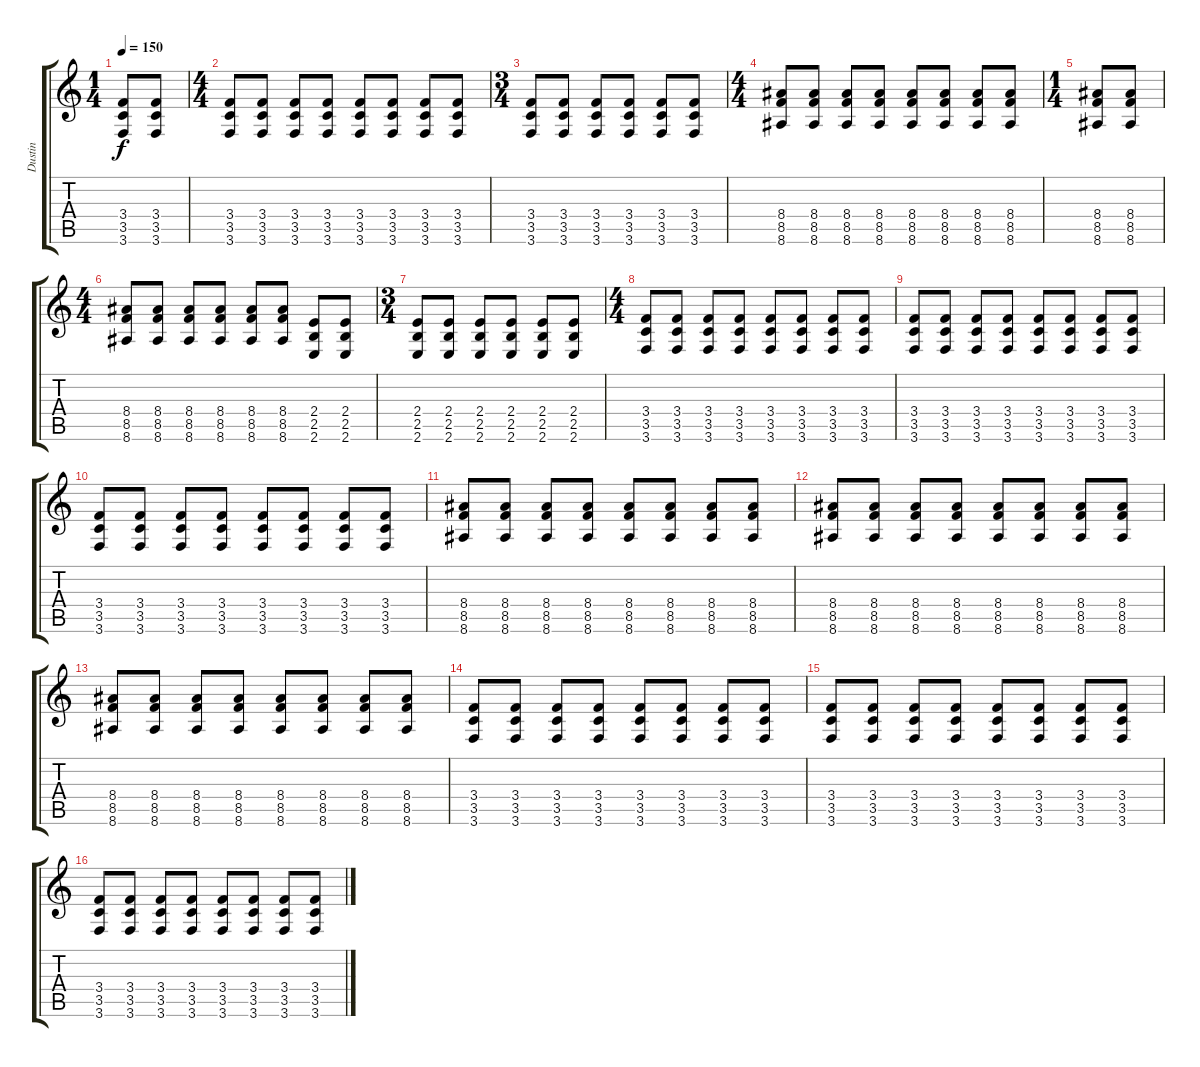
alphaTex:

\track ("Dustin" "Dustin") {instrument electricguitarmuted}
\staff {score tabs}
\tuning (E4 B3 G3 D3 A2 D2) {hide}
\ts (1 4)
\tempo 150
\clef g2
\ks c
(3.4 3.5 3.6).8{dy f} (3.4 3.5 3.6).8 |
\ts (4 4)
(3.4 3.5 3.6).8 (3.4 3.5 3.6).8 (3.4 3.5 3.6).8 (3.4 3.5 3.6).8 (3.4 3.5 3.6).8 (3.4 3.5 3.6).8 (3.4 3.5 3.6).8 (3.4 3.5 3.6).8 |
\ts (3 4)
(3.4 3.5 3.6).8 (3.4 3.5 3.6).8 (3.4 3.5 3.6).8 (3.4 3.5 3.6).8 (3.4 3.5 3.6).8 (3.4 3.5 3.6).8 |
\ts (4 4)
(8.4 8.5 8.6).8 (8.4 8.5 8.6).8 (8.4 8.5 8.6).8 (8.4 8.5 8.6).8 (8.4 8.5 8.6).8 (8.4 8.5 8.6).8 (8.4 8.5 8.6).8 (8.4 8.5 8.6).8 |
\ts (1 4)
(8.4 8.5 8.6).8 (8.4 8.5 8.6).8 |
\ts (4 4)
(8.4 8.5 8.6).8 (8.4 8.5 8.6).8 (8.4 8.5 8.6).8 (8.4 8.5 8.6).8 (8.4 8.5 8.6).8 (8.4 8.5 8.6).8 (2.4 2.5 2.6).8 (2.4 2.5 2.6).8 |
\ts (3 4)
(2.4 2.5 2.6).8 (2.4 2.5 2.6).8 (2.4 2.5 2.6).8 (2.4 2.5 2.6).8 (2.4 2.5 2.6).8 (2.4 2.5 2.6).8 |
\ts (4 4)
(3.4 3.5 3.6).8 (3.4 3.5 3.6).8 (3.4 3.5 3.6).8 (3.4 3.5 3.6).8 (3.4 3.5 3.6).8 (3.4 3.5 3.6).8 (3.4 3.5 3.6).8 (3.4 3.5 3.6).8 |
(3.4 3.5 3.6).8 (3.4 3.5 3.6).8 (3.4 3.5 3.6).8 (3.4 3.5 3.6).8 (3.4 3.5 3.6).8 (3.4 3.5 3.6).8 (3.4 3.5 3.6).8 (3.4 3.5 3.6).8 |
(3.4 3.5 3.6).8 (3.4 3.5 3.6).8 (3.4 3.5 3.6).8 (3.4 3.5 3.6).8 (3.4 3.5 3.6).8 (3.4 3.5 3.6).8 (3.4 3.5 3.6).8 (3.4 3.5 3.6).8 |
(8.4 8.5 8.6).8 (8.4 8.5 8.6).8 (8.4 8.5 8.6).8 (8.4 8.5 8.6).8 (8.4 8.5 8.6).8 (8.4 8.5 8.6).8 (8.4 8.5 8.6).8 (8.4 8.5 8.6).8 |
(8.4 8.5 8.6).8 (8.4 8.5 8.6).8 (8.4 8.5 8.6).8 (8.4 8.5 8.6).8 (8.4 8.5 8.6).8 (8.4 8.5 8.6).8 (8.4 8.5 8.6).8 (8.4 8.5 8.6).8 |
(8.4 8.5 8.6).8 (8.4 8.5 8.6).8 (8.4 8.5 8.6).8 (8.4 8.5 8.6).8 (8.4 8.5 8.6).8 (8.4 8.5 8.6).8 (8.4 8.5 8.6).8 (8.4 8.5 8.6).8 |
(3.4 3.5 3.6).8 (3.4 3.5 3.6).8 (3.4 3.5 3.6).8 (3.4 3.5 3.6).8 (3.4 3.5 3.6).8 (3.4 3.5 3.6).8 (3.4 3.5 3.6).8 (3.4 3.5 3.6).8 |
(3.4 3.5 3.6).8 (3.4 3.5 3.6).8 (3.4 3.5 3.6).8 (3.4 3.5 3.6).8 (3.4 3.5 3.6).8 (3.4 3.5 3.6).8 (3.4 3.5 3.6).8 (3.4 3.5 3.6).8 |
(3.4 3.5 3.6).8 (3.4 3.5 3.6).8 (3.4 3.5 3.6).8 (3.4 3.5 3.6).8 (3.4 3.5 3.6).8 (3.4 3.5 3.6).8 (3.4 3.5 3.6).8 (3.4 3.5 3.6).8
